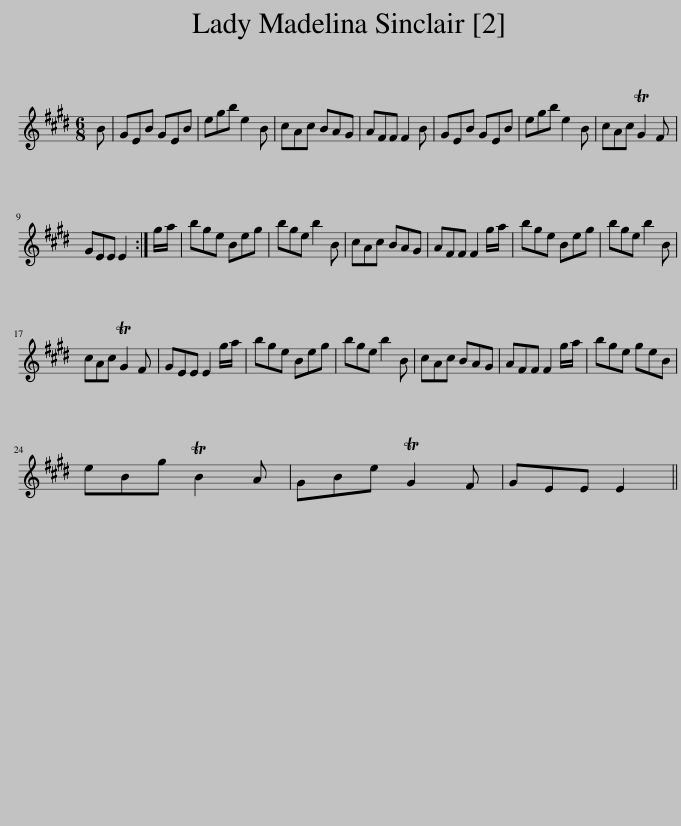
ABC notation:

X:1
L:1/8
M:6/8
I:linebreak $
K:E
V:1 treble
V:1
 B | GEB GEB | egb e2 B | cAc BAG | AFF F2 B | %5
 GEB GEB | egb e2 B | cAc TG2 F |$ GEE E2 :| g/a/ | %10
 bge Beg | bge b2 B | cAc BAG | AFF F2 g/a/ | bge Beg | %15
 bge b2 B |$ cAc TG2 F | GEE E2 g/a/ | bge Beg | bge b2 B | %20
 cAc BAG | AFF F2 g/a/ | bge geB |$ eBg TB2 A | GBe TG2 F | %25
 GEE E2 || %26
